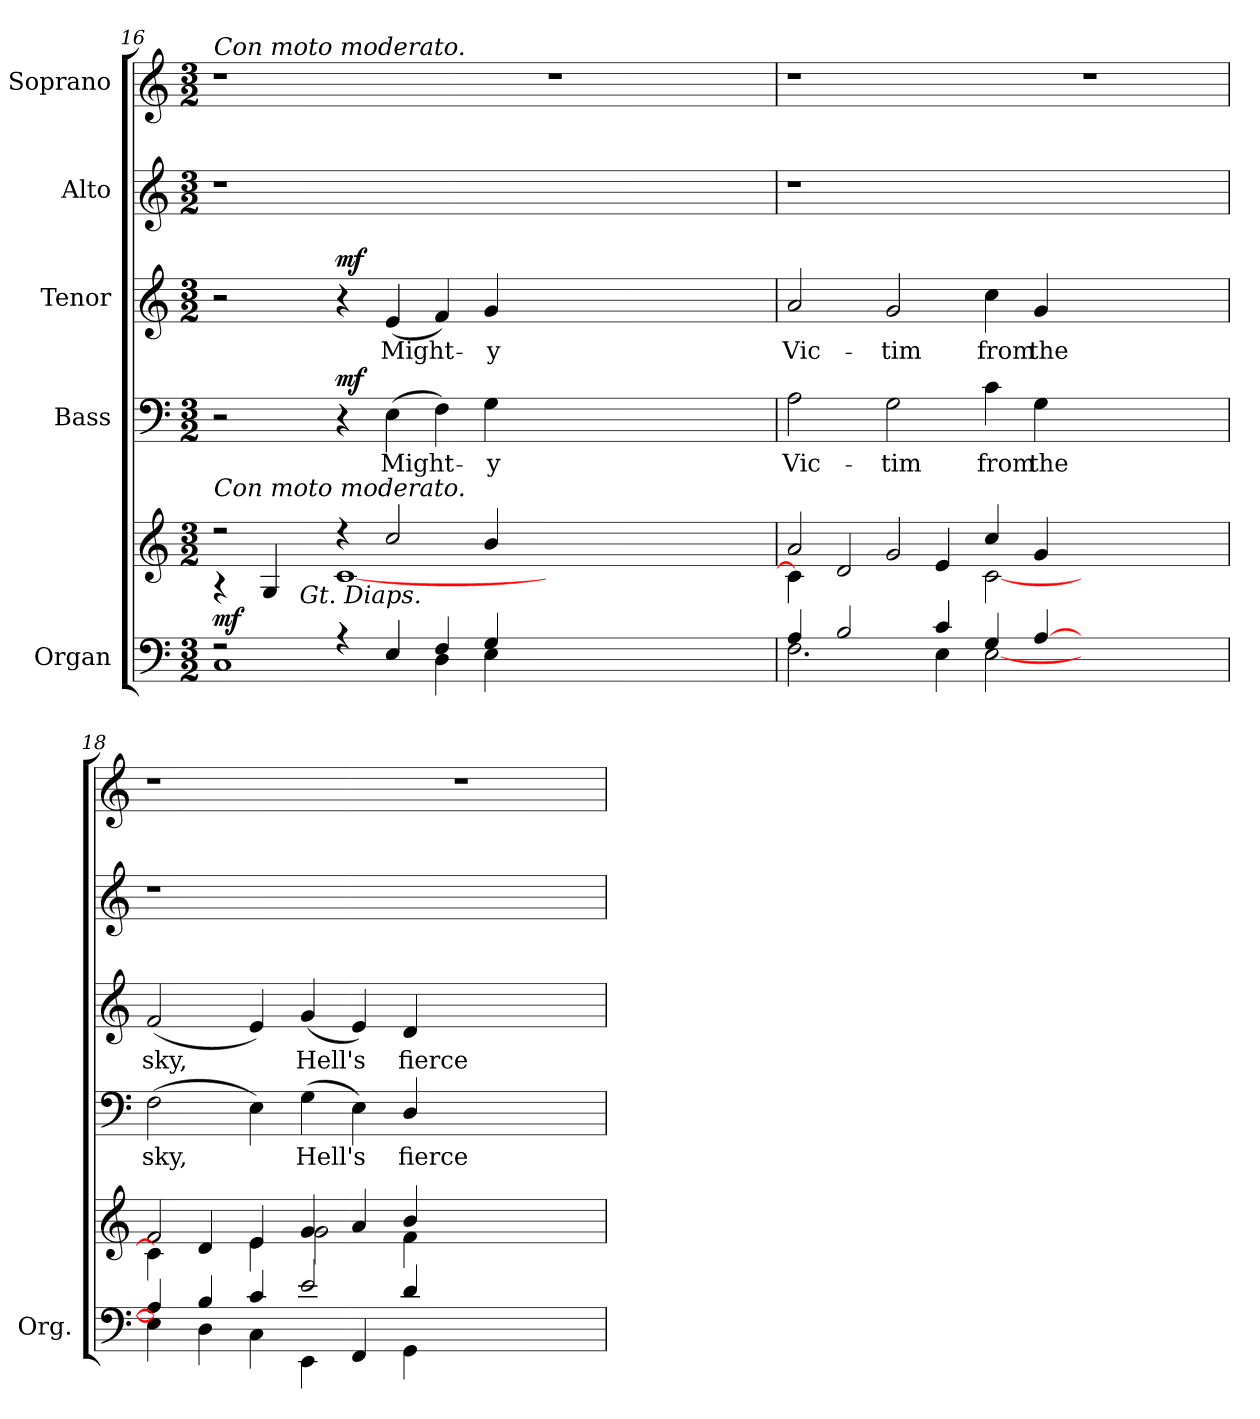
**kern	**kern	**dynam	**kern	**text	**dynam	**kern	**text	**dynam	**kern	**kern
*part5	*part5	*part5	*part4	*part4	*part4	*part3	*part3	*part3	*part2	*part1
*staff6	*staff5	*staff5/6	*staff4	*staff4	*staff4	*staff3	*staff3	*staff3	*staff2	*staff1
*I"Organ	*	*	*I"Bass	*	*	*I"Tenor	*	*	*I"Alto	*I"Soprano
*I'Org.	*	*	*	*	*	*	*	*	*	*
!!LO:LB:g=z
*clefF4	*clefG2	*	*clefF4	*	*	*clefG2	*	*	*clefG2	*clefG2
*	*	*	*	*	*	*ITrd7c12	*	*	*	*
*k[]	*k[]	*	*k[]	*	*	*k[]	*	*	*k[]	*k[]
*C:	*C:	*	*C:	*	*	*C:	*	*	*C:	*C:
*M3/2	*M3/2	*	*M3/2	*	*	*M3/2	*	*	*M3/2	*M3/2
=16	=16	=16	=16	=16	=16	=16	=16	=16	=16	=16
*^	*^	*	*	*	*	*	*	*	*	*
!	!	!	!	!	!	!	!	!	!	!	!	!LO:TX:a:i:t=Con moto moderato.
!	!	!LO:TX:a:i:t=Con moto moderato.	!	!	!	!	!	!	!	!	!	!
!	!	!	!	!	!	!	!	!	!	!	!LO:N:vis=1	!LO:N:vis=1
*	*	*	*^	*	*	*	*	*	*	*	*	*
2r	1Ci	2r	4r	4ryy	mf	2r	.	.	2r	.	.	1.r	1.r
.	.	.	4Gi/	16ryy	.	.	.	.	.	.	.	.	.
.	.	.	.	32ryy	.	.	.	.	.	.	.	.	.
.	.	.	.	1024ryy	.	.	.	.	.	.	.	.	.
!	!	!	!	!LO:TX:b:i:t=Gt. Diaps.	!	!	!	!	!	!	!	!	!
.	.	.	.	1ryy	.	.	.	.	.	.	.	.	.
4r	.	4r	[1ci	.	.	4r	.	mf	4r	.	mf	.	.
!	!	!	!	!	!	!	!LO:LY:b:color=#000000	!	!	!	!	!	!
!	!	!	!	!	!	!	!	!	!	!LO:LY:b:color=#000000	!	!	!
4Ei/	.	2cci/	.	.	.	(4Ei\	Might-	.	(4Ei/	Might-	.	.	.
4Fi/	4Di\	.	.	.	.	4Fi\)	.	.	4Fi/)	.	.	.	.
!	!	!	!	!	!	!	!LO:LY:b:color=#000000	!	!	!	!	!	!
!	!	!	!	!	!	!	!	!	!	!LO:LY:b:color=#000000	!	!	!
4Gi/	4Ei\	4bi/	.	.	.	4Gi\	-y	.	4Gi/	-y	.	.	.
.	.	.	.	1ryy	.	.	.	.	.	.	.	.	.
!	!	!	!	!	!	!	!	!	!	!	!	!	!LO:N:vis=1
1.ryy	1.ryy	1.ryy	1.ryy	.	.	1.ryy	.	.	1.ryy	.	.	1.ryy	1.r
.	.	.	.	2ryy	.	.	.	.	.	.	.	.	.
.	.	.	.	8ryy	.	.	.	.	.	.	.	.	.
.	.	.	.	64ryy	.	.	.	.	.	.	.	.	.
.	.	.	.	128...ryy	.	.	.	.	.	.	.	.	.
*	*	*	*v	*v	*	*	*	*	*	*	*	*	*
=17	=17	=17	=17	=17	=17	=17	=17	=17	=17	=17	=17	=17
*	*	*	*^	*	*	*	*	*	*	*	*	*
!	!	!	!	!	!	!	!LO:LY:b:color=#000000	!	!	!	!	!	!
*	*	*	*v	*v	*	*	*	*	*	*	*	*	*
*	*	*	*^	*	*	*	*	*	*	*	*	*
!	!	!	!	!	!	!	!	!	!	!LO:LY:b:color=#000000	!	!LO:N:vis=1	!LO:N:vis=1
*	*	*	*v	*v	*	*	*	*	*	*	*	*	*
4Ai/	2.Fi\	2ai/	4ci\]	.	2Ai\	Vic-	.	2Ai/	Vic-	.	1.r	1.r
2Bi/	.	.	2di/	.	.	.	.	.	.	.	.	.
!	!	!	!	!	!	!LO:LY:b:color=#000000	!	!	!	!	!	!
!	!	!	!	!	!	!	!	!	!LO:LY:b:color=#000000	!	!	!
.	.	2gi/	.	.	2Gi\	-tim	.	2Gi/	-tim	.	.	.
4ci/	4Ei\	.	4ei/	.	.	.	.	.	.	.	.	.
!	!	!	!	!	!	!LO:LY:b:color=#000000	!	!	!	!	!	!
!	!	!	!	!	!	!	!	!	!LO:LY:b:color=#000000	!	!	!
4Gi/	[2Ei\	4cci/	[2ci\	.	4ci\	from	.	4ci\	from	.	.	.
!	!	!	!	!	!	!LO:LY:b:color=#000000	!	!	!	!	!	!
!	!	!	!	!	!	!	!	!	!LO:LY:b:color=#000000	!	!	!
[4Ai/	.	4gi/	.	.	4Gi\	the	.	4Gi/	the	.	.	.
!	!	!	!	!	!	!	!	!	!	!	!	!LO:N:vis=1
1.ryy	1.ryy	1.ryy	1.ryy	.	1.ryy	.	.	1.ryy	.	.	1.ryy	1.r
=18	=18	=18	=18	=18	=18	=18	=18	=18	=18	=18	=18	=18
!	!	!	!	!	!	!LO:LY:b:color=#000000	!	!	!	!	!	!
!	!	!	!	!	!	!	!	!	!LO:LY:b:color=#000000	!	!LO:N:vis=1	!LO:N:vis=1
4Ai/]	4Ei\]	2fi/	4ci\]	.	(2Fi\	sky,	.	(2Fi/	sky,	.	1.r	1.r
4Bi/	4Di\	.	4di/	.	.	.	.	.	.	.	.	.
4ci/	4Ci\	4ei/	4ei\	.	4Ei\)	.	.	4Ei/)	.	.	.	.
!	!	!	!	!	!	!LO:LY:b:color=#000000	!	!	!	!	!	!
!	!	!	!	!	!	!	!	!	!LO:LY:b:color=#000000	!	!	!
2ei/	4EEi\	4gi/	2gi\	.	(4Gi\	Hell's	.	(4Gi/	Hell's	.	.	.
.	4FFi/	4ai/	.	.	4Ei\)	.	.	4Ei/)	.	.	.	.
!	!	!	!	!	!	!LO:LY:b:color=#000000	!	!	!	!	!	!
!	!	!	!	!	!	!	!	!	!LO:LY:b:color=#000000	!	!	!
4di/	4GGi\	4bi/	4fi\	.	4Di/	fierce	.	4Di/	fierce	.	.	.
!	!	!	!	!	!	!	!	!	!	!	!	!LO:N:vis=1
1.ryy	1.ryy	1.ryy	1.ryy	.	1.ryy	.	.	1.ryy	.	.	1.ryy	1.r
*v	*v	*	*	*	*	*	*	*	*	*	*	*
*	*v	*v	*	*	*	*	*	*	*	*	*
=	=	=	=	=	=	=	=	=	=	=
*-	*-	*-	*-	*-	*-	*-	*-	*-	*-	*-
